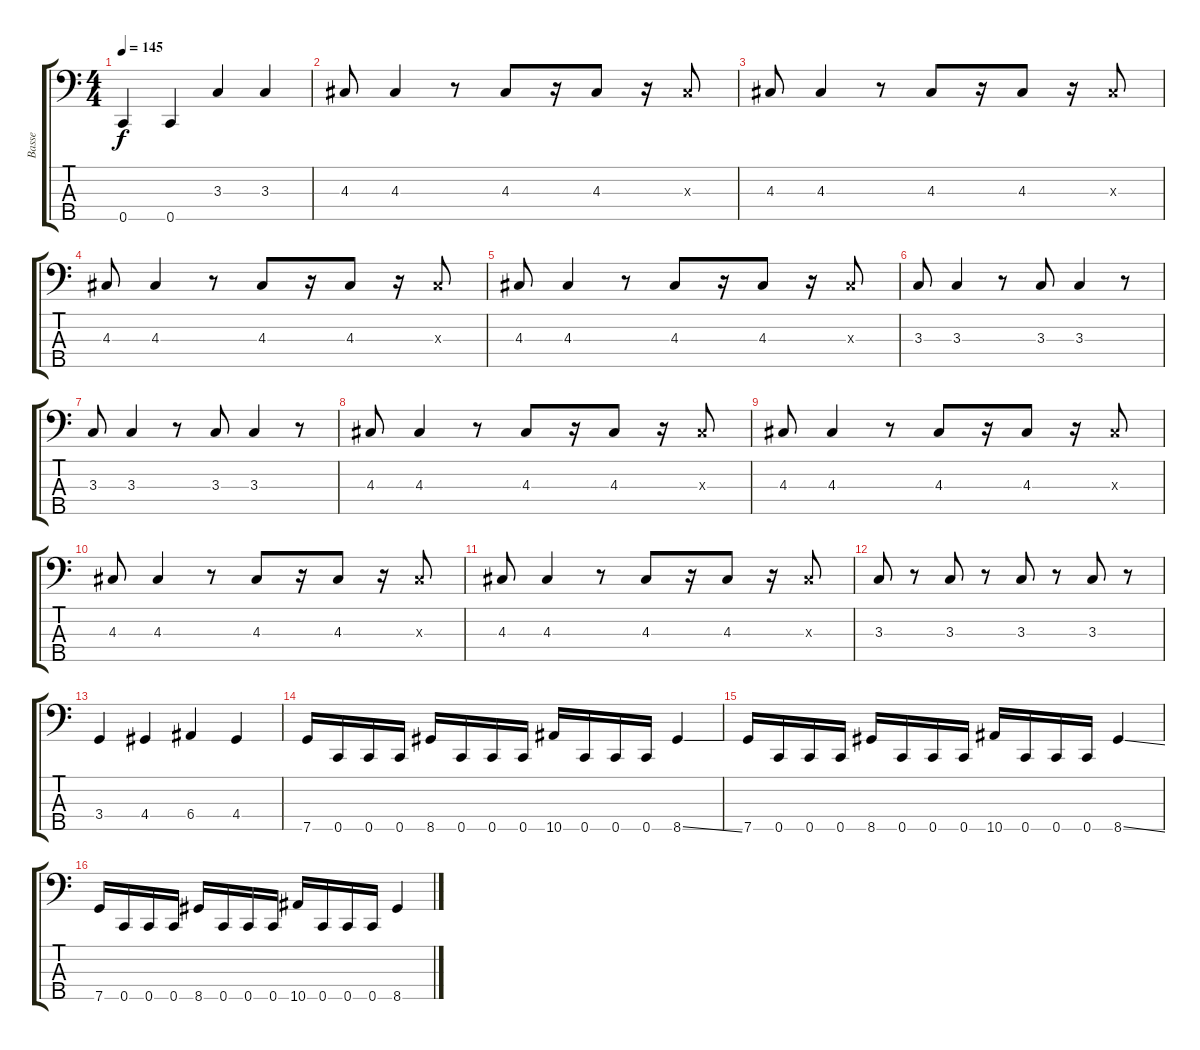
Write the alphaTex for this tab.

\track ("Basse" "Basse") {instrument electricbasspick}
\staff {score tabs}
\tuning (G2 D2 A1 E1 C1) {hide}
\ts (4 4)
\tempo 145
\clef f4
\ks c
0.5.4{dy f} 0.5.4 3.3.4 3.3.4 |
4.3.8 4.3.4 r.8 4.3.8 r.16 4.3.8 r.16 4.3{x}.8 |
4.3.8 4.3.4 r.8 4.3.8 r.16 4.3.8 r.16 4.3{x}.8 |
4.3.8 4.3.4 r.8 4.3.8 r.16 4.3.8 r.16 4.3{x}.8 |
4.3.8 4.3.4 r.8 4.3.8 r.16 4.3.8 r.16 4.3{x}.8 |
3.3.8 3.3.4 r.8 3.3.8 3.3.4 r.8 |
3.3.8 3.3.4 r.8 3.3.8 3.3.4 r.8 |
4.3.8 4.3.4 r.8 4.3.8 r.16 4.3.8 r.16 4.3{x}.8 |
4.3.8 4.3.4 r.8 4.3.8 r.16 4.3.8 r.16 4.3{x}.8 |
4.3.8 4.3.4 r.8 4.3.8 r.16 4.3.8 r.16 4.3{x}.8 |
4.3.8 4.3.4 r.8 4.3.8 r.16 4.3.8 r.16 4.3{x}.8 |
3.3.8 r.8 3.3.8 r.8 3.3.8 r.8 3.3.8 r.8 |
3.4.4 4.4.4 6.4.4 4.4.4 |
7.5.16 0.5.16 0.5.16 0.5.16 8.5.16 0.5.16 0.5.16 0.5.16 10.5.16 0.5.16 0.5.16 0.5.16 8.5{ss}.4 |
7.5.16 0.5.16 0.5.16 0.5.16 8.5.16 0.5.16 0.5.16 0.5.16 10.5.16 0.5.16 0.5.16 0.5.16 8.5{ss}.4 |
7.5.16 0.5.16 0.5.16 0.5.16 8.5.16 0.5.16 0.5.16 0.5.16 10.5.16 0.5.16 0.5.16 0.5.16 8.5.4
